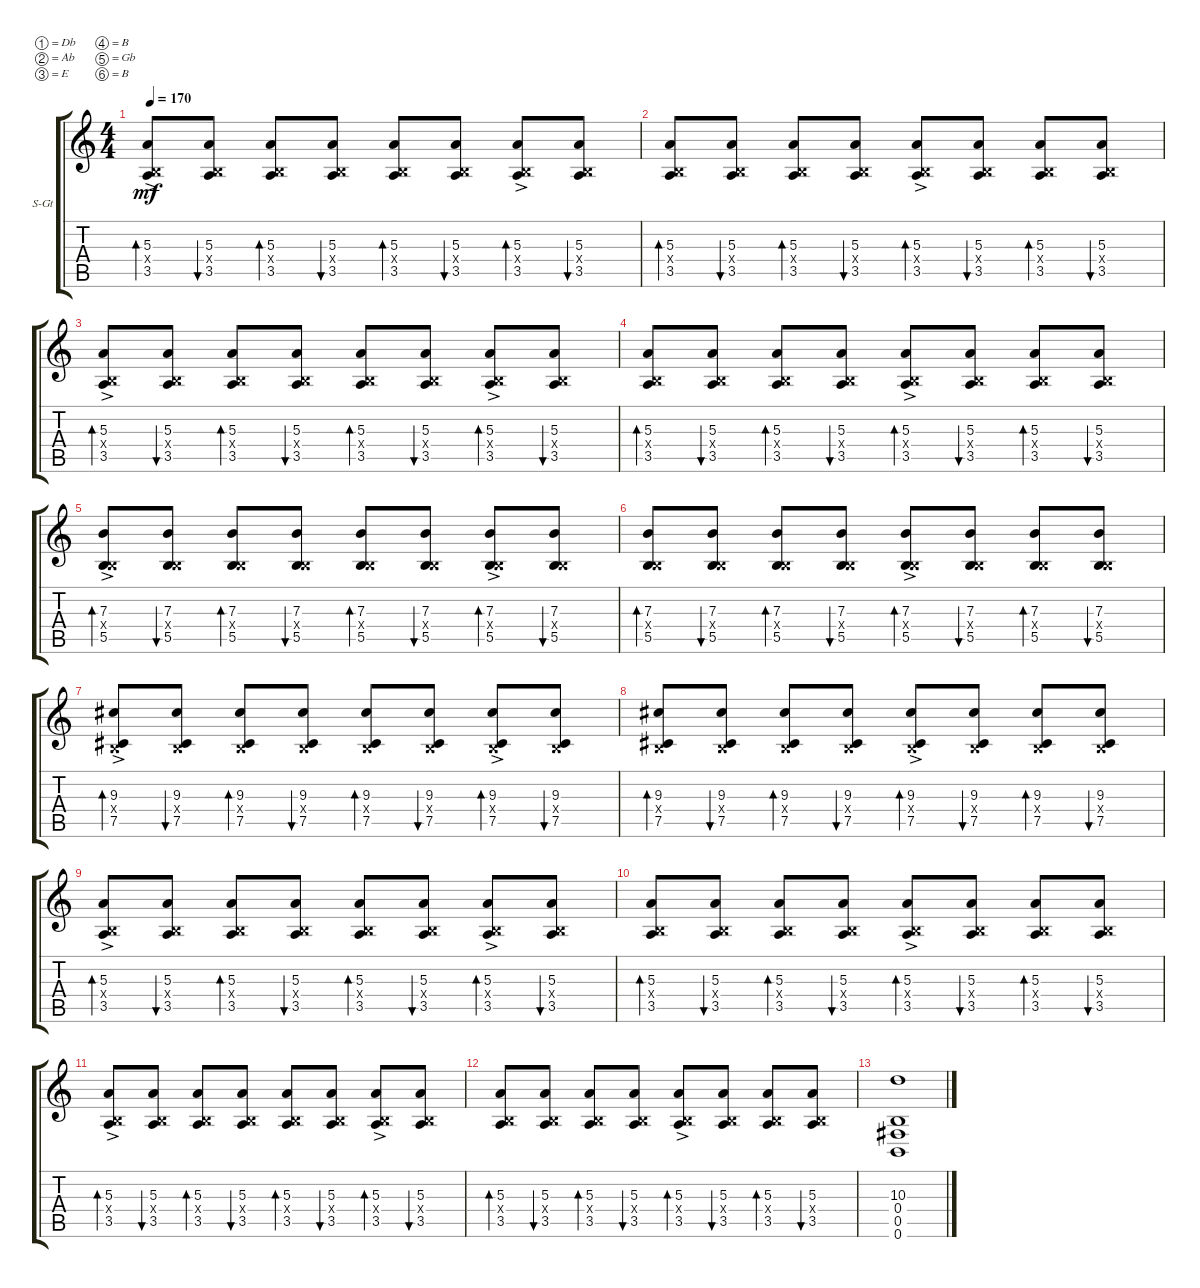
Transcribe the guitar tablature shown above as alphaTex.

\defaultSystemsLayout 4
\bracketExtendMode groupsimilarinstruments
\firstSystemTrackNameOrientation horizontal
\otherSystemsTrackNameOrientation horizontal
\track ("Steel Guitar" "S-Gt") {instrument acousticguitarsteel}
\staff {score tabs}
\tuning (Db4 Ab3 E3 B2 Gb2 B1)
\ts (4 4)
\tempo 170
\clef g2
\ks c
(3.5{ac} 0.4{x} 5.3{ac}).8{bd 45 dy mf} (3.5 0.4{x} 5.3).8{bu 44} (3.5 0.4{x} 5.3).8{bd 45} (3.5 0.4{x} 5.3).8{bu 44} (3.5 0.4{x} 5.3).8{bd 45} (3.5 0.4{x} 5.3).8{bu 44} (3.5{ac} 0.4{x} 5.3{ac}).8{bd 45} (3.5 0.4{x} 5.3).8{bu 44} |
(3.5 0.4{x} 5.3).8{bd 45} (3.5 0.4{x} 5.3).8{bu 44} (3.5 0.4{x} 5.3).8{bd 45} (3.5 0.4{x} 5.3).8{bu 44} (3.5{ac} 0.4{x} 5.3{ac}).8{bd 45} (3.5 0.4{x} 5.3).8{bu 44} (3.5 0.4{x} 5.3).8{bd 45} (3.5 0.4{x} 5.3).8{bu 44} |
(3.5{ac} 0.4{x} 5.3{ac}).8{bd 45} (3.5 0.4{x} 5.3).8{bu 44} (3.5 0.4{x} 5.3).8{bd 45} (3.5 0.4{x} 5.3).8{bu 44} (3.5 0.4{x} 5.3).8{bd 45} (3.5 0.4{x} 5.3).8{bu 44} (3.5{ac} 0.4{x} 5.3{ac}).8{bd 45} (3.5 0.4{x} 5.3).8{bu 44} |
(3.5 0.4{x} 5.3).8{bd 45} (3.5 0.4{x} 5.3).8{bu 44} (3.5 0.4{x} 5.3).8{bd 45} (3.5 0.4{x} 5.3).8{bu 44} (3.5{ac} 0.4{x} 5.3{ac}).8{bd 45} (3.5 0.4{x} 5.3).8{bu 44} (3.5 0.4{x} 5.3).8{bd 45} (3.5 0.4{x} 5.3).8{bu 44} |
(5.5{ac} 0.4{x} 7.3{ac}).8{bd 45} (5.5 0.4{x} 7.3).8{bu 44} (5.5 0.4{x} 7.3).8{bd 45} (5.5 0.4{x} 7.3).8{bu 44} (5.5 0.4{x} 7.3).8{bd 45} (5.5 0.4{x} 7.3).8{bu 44} (5.5{ac} 0.4{x} 7.3{ac}).8{bd 45} (5.5 0.4{x} 7.3).8{bu 44} |
(5.5 0.4{x} 7.3).8{bd 45} (5.5 0.4{x} 7.3).8{bu 44} (5.5 0.4{x} 7.3).8{bd 45} (5.5 0.4{x} 7.3).8{bu 44} (5.5{ac} 0.4{x} 7.3{ac}).8{bd 45} (5.5 0.4{x} 7.3).8{bu 44} (5.5 0.4{x} 7.3).8{bd 45} (5.5 0.4{x} 7.3).8{bu 44} |
(7.5{ac} 0.4{x} 9.3{ac}).8{bd 45} (7.5 0.4{x} 9.3).8{bu 44} (7.5 0.4{x} 9.3).8{bd 45} (7.5 0.4{x} 9.3).8{bu 44} (7.5 0.4{x} 9.3).8{bd 45} (7.5 0.4{x} 9.3).8{bu 44} (7.5{ac} 0.4{x} 9.3{ac}).8{bd 45} (7.5 0.4{x} 9.3).8{bu 44} |
(7.5 0.4{x} 9.3).8{bd 45} (7.5 0.4{x} 9.3).8{bu 44} (7.5 0.4{x} 9.3).8{bd 45} (7.5 0.4{x} 9.3).8{bu 44} (7.5{ac} 0.4{x} 9.3{ac}).8{bd 45} (7.5 0.4{x} 9.3).8{bu 44} (7.5 0.4{x} 9.3).8{bd 45} (7.5 0.4{x} 9.3).8{bu 44} |
(3.5{ac} 0.4{x} 5.3{ac}).8{bd 45} (3.5 0.4{x} 5.3).8{bu 44} (3.5 0.4{x} 5.3).8{bd 45} (3.5 0.4{x} 5.3).8{bu 44} (3.5 0.4{x} 5.3).8{bd 45} (3.5 0.4{x} 5.3).8{bu 44} (3.5{ac} 0.4{x} 5.3{ac}).8{bd 45} (3.5 0.4{x} 5.3).8{bu 44} |
(3.5 0.4{x} 5.3).8{bd 45} (3.5 0.4{x} 5.3).8{bu 44} (3.5 0.4{x} 5.3).8{bd 45} (3.5 0.4{x} 5.3).8{bu 44} (3.5{ac} 0.4{x} 5.3{ac}).8{bd 45} (3.5 0.4{x} 5.3).8{bu 44} (3.5 0.4{x} 5.3).8{bd 45} (3.5 0.4{x} 5.3).8{bu 44} |
(3.5{ac} 0.4{x} 5.3{ac}).8{bd 45} (3.5 0.4{x} 5.3).8{bu 44} (3.5 0.4{x} 5.3).8{bd 45} (3.5 0.4{x} 5.3).8{bu 44} (3.5 0.4{x} 5.3).8{bd 45} (3.5 0.4{x} 5.3).8{bu 44} (3.5{ac} 0.4{x} 5.3{ac}).8{bd 45} (3.5 0.4{x} 5.3).8{bu 44} |
(3.5 0.4{x} 5.3).8{bd 45} (3.5 0.4{x} 5.3).8{bu 44} (3.5 0.4{x} 5.3).8{bd 45} (3.5 0.4{x} 5.3).8{bu 44} (3.5{ac} 0.4{x} 5.3{ac}).8{bd 45} (3.5 0.4{x} 5.3).8{bu 44} (3.5 0.4{x} 5.3).8{bd 45} (3.5 0.4{x} 5.3).8{bu 44} |
(0.6 0.5 0.4 10.3).1
